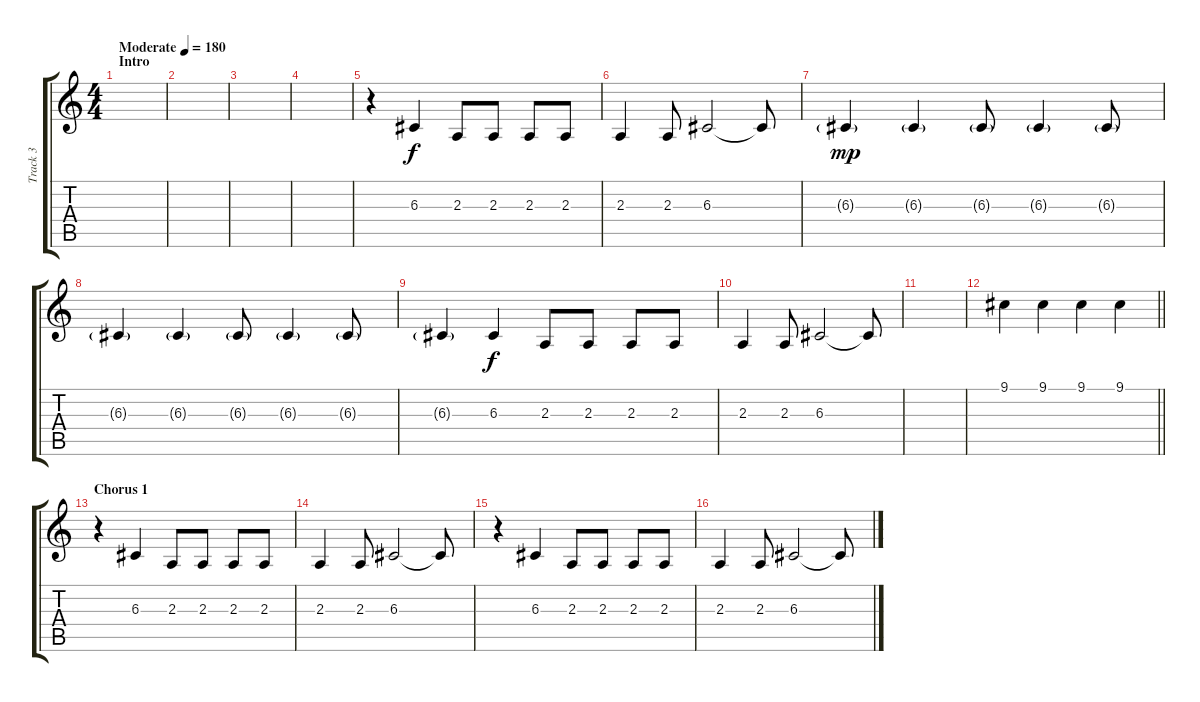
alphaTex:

\track ("Track 3" "Track 3") {instrument lead2sawtooth}
\staff {score tabs}
\tuning (E4 B3 G3 D3 A2 E2) {hide}
\ts (4 4)
\section ("" "Intro")
\tempo (180 "Moderate")
\clef g2
\ks c
|
|
|
|
r.4 6.3.4 2.3.8 2.3.8 2.3.8 2.3.8 |
2.3.4 2.3.8 6.3.2 6.3{t}.8 |
6.3{g}.4{dy mp} 6.3{g}.4 6.3{g}.8 6.3{g}.4 6.3{g}.8 |
6.3{g}.4 6.3{g}.4 6.3{g}.8 6.3{g}.4 6.3{g}.8 |
6.3{g}.4 6.3.4{dy f} 2.3.8 2.3.8 2.3.8 2.3.8 |
2.3.4 2.3.8 6.3.2 6.3{t}.8 |
|
\barLineRight lightlight
9.1.4 9.1.4 9.1.4 9.1.4 |
\section ("" "Chorus 1")
r.4 6.3.4 2.3.8 2.3.8 2.3.8 2.3.8 |
2.3.4 2.3.8 6.3.2 6.3{t}.8 |
r.4 6.3.4 2.3.8 2.3.8 2.3.8 2.3.8 |
2.3.4 2.3.8 6.3.2 6.3{t}.8
